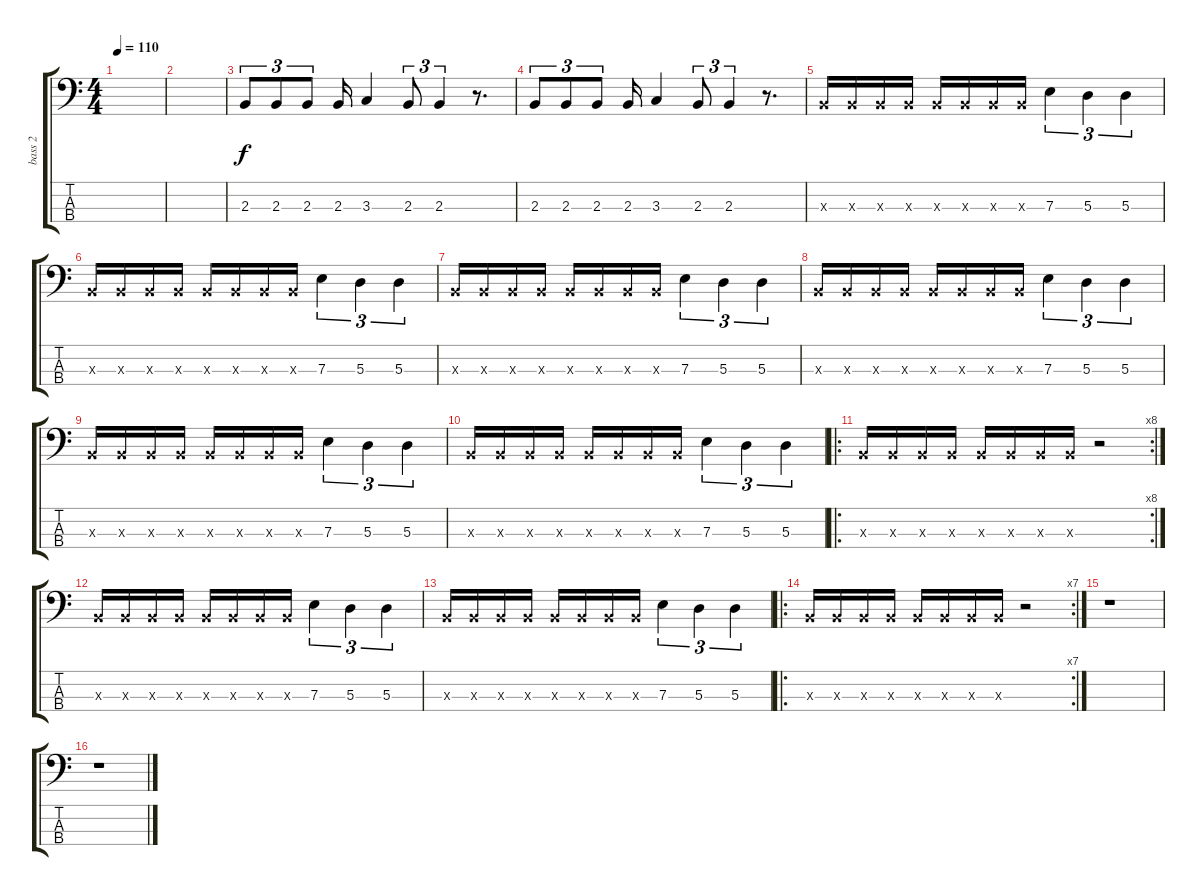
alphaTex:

\track ("bass 2" "bass 2") {instrument distortionguitar}
\staff {score tabs}
\tuning (G2 D2 A1 E1) {hide}
\ts (4 4)
\tempo 110
\clef f4
\ks c
|
|
2.3.8{tu (3 2)} 2.3.8{tu (3 2)} 2.3.8{tu (3 2)} 2.3.16 3.3.4 2.3.8{tu (3 2)} 2.3.4{tu (3 2)} r.8{d} |
2.3.8{tu (3 2)} 2.3.8{tu (3 2)} 2.3.8{tu (3 2)} 2.3.16 3.3.4 2.3.8{tu (3 2)} 2.3.4{tu (3 2)} r.8{d} |
2.3{x}.16 2.3{x}.16 2.3{x}.16 2.3{x}.16 2.3{x}.16 2.3{x}.16 2.3{x}.16 2.3{x}.16 7.3.4{tu (3 2)} 5.3.4{tu (3 2)} 5.3.4{tu (3 2)} |
2.3{x}.16 2.3{x}.16 2.3{x}.16 2.3{x}.16 2.3{x}.16 2.3{x}.16 2.3{x}.16 2.3{x}.16 7.3.4{tu (3 2)} 5.3.4{tu (3 2)} 5.3.4{tu (3 2)} |
2.3{x}.16 2.3{x}.16 2.3{x}.16 2.3{x}.16 2.3{x}.16 2.3{x}.16 2.3{x}.16 2.3{x}.16 7.3.4{tu (3 2)} 5.3.4{tu (3 2)} 5.3.4{tu (3 2)} |
2.3{x}.16 2.3{x}.16 2.3{x}.16 2.3{x}.16 2.3{x}.16 2.3{x}.16 2.3{x}.16 2.3{x}.16 7.3.4{tu (3 2)} 5.3.4{tu (3 2)} 5.3.4{tu (3 2)} |
2.3{x}.16 2.3{x}.16 2.3{x}.16 2.3{x}.16 2.3{x}.16 2.3{x}.16 2.3{x}.16 2.3{x}.16 7.3.4{tu (3 2)} 5.3.4{tu (3 2)} 5.3.4{tu (3 2)} |
2.3{x}.16 2.3{x}.16 2.3{x}.16 2.3{x}.16 2.3{x}.16 2.3{x}.16 2.3{x}.16 2.3{x}.16 7.3.4{tu (3 2)} 5.3.4{tu (3 2)} 5.3.4{tu (3 2)} |
\ro
\rc 8
2.3{x}.16 2.3{x}.16 2.3{x}.16 2.3{x}.16 2.3{x}.16 2.3{x}.16 2.3{x}.16 2.3{x}.16 r.2 |
2.3{x}.16 2.3{x}.16 2.3{x}.16 2.3{x}.16 2.3{x}.16 2.3{x}.16 2.3{x}.16 2.3{x}.16 7.3.4{tu (3 2)} 5.3.4{tu (3 2)} 5.3.4{tu (3 2)} |
2.3{x}.16 2.3{x}.16 2.3{x}.16 2.3{x}.16 2.3{x}.16 2.3{x}.16 2.3{x}.16 2.3{x}.16 7.3.4{tu (3 2)} 5.3.4{tu (3 2)} 5.3.4{tu (3 2)} |
\ro
\rc 7
2.3{x}.16 2.3{x}.16 2.3{x}.16 2.3{x}.16 2.3{x}.16 2.3{x}.16 2.3{x}.16 2.3{x}.16 r.2 |
r.1 |
r.1
